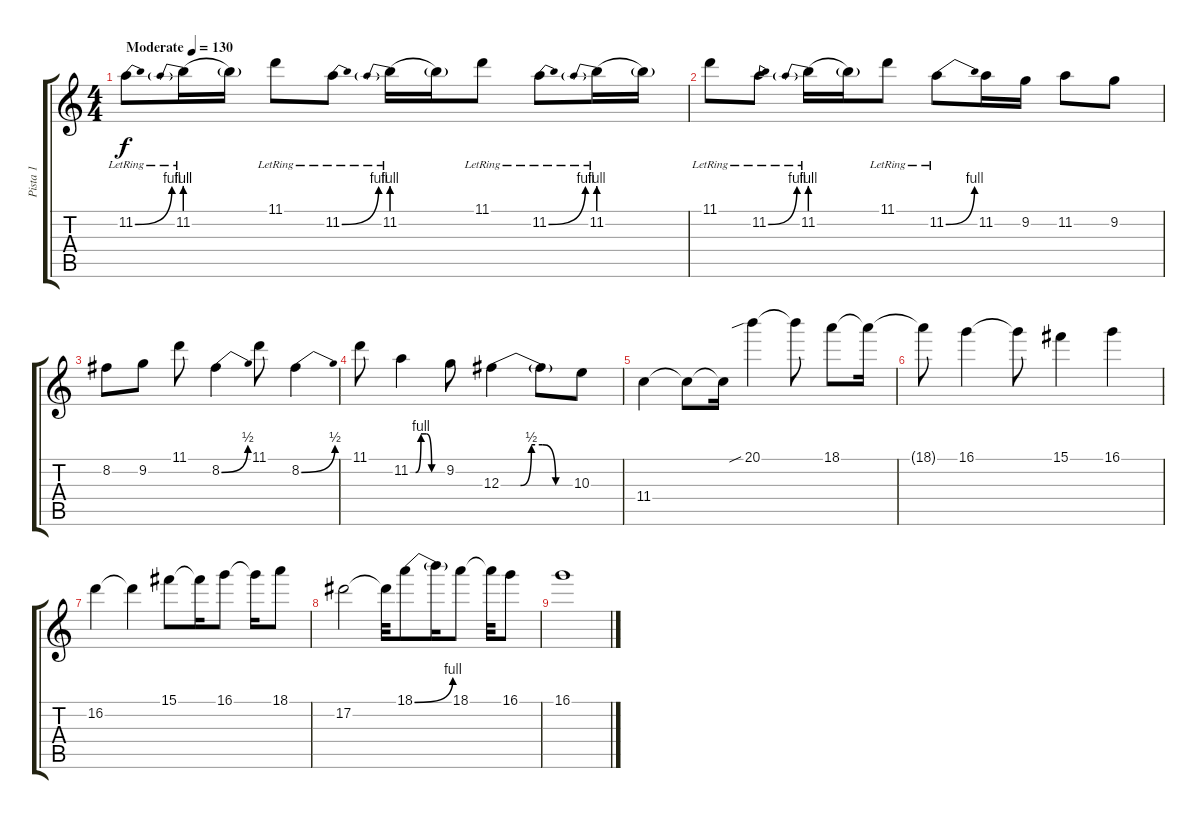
\track ("Pista 1" "Pista 1") {instrument distortionguitar}
\staff {score tabs}
\tuning (Eb4 Bb3 Gb3 Db3 Ab2 Db2) {hide}
\ts (4 4)
\tempo (130 "Moderate")
\clef g2
\ks c
11.2{be (bend 0 0 60 4) lr}.8{dy f instrument distortionguitar} 11.2{be (prebend 0 4 60 4) lr}.16 11.2{t}.16 11.1{lr}.8 11.2{be (bend 0 0 60 4) lr}.8 11.2{be (prebend 0 4 60 4) lr}.16 11.2{t}.16 11.1{lr}.8 11.2{be (bend 0 0 60 4) lr}.8 11.2{be (prebend 0 4 60 4) lr}.16 11.2{t}.16 |
11.1{lr}.8 11.2{be (bend 0 0 60 4) lr}.8 11.2{be (prebend 0 4 60 4) lr}.16 11.2{t}.16 11.1{lr}.8 11.2{be (bend 0 0 60 4) lr}.8 11.2.16 9.2.16 11.2.8 9.2.8 |
8.2.8 9.2.8 11.1.8 8.2{be (bend 0 0 60 2)}.4 11.1.8 8.2{be (bend 0 0 60 2)}.4 |
11.1.8 11.2{be (custom 0 0 10 0 20 4 30 4 40 0 60 0)}.4 9.2.8 12.3{be (custom 0 0 16 0 25 2 34 2 45 0 60 0)}.4 12.3{t}.8 10.3.8 |
11.4.4 11.4{t}.8 11.4{t}.16 20.1{sib}.4 20.1{t}.8 18.1.8 18.1{t}.16 |
18.1{t}.8 16.1.4 16.1{t}.8 15.1.4 16.1.4 |
16.2.4 16.2{t}.4 15.1.8 15.1{t}.16 16.1.8 16.1{t}.16 18.1.8 |
17.2.2 17.2{t}.32 18.1{be (bend 0 0 60 4)}.8 18.1{t}.16 18.1.8 18.1{t}.32 16.1.8 |
16.1.1
